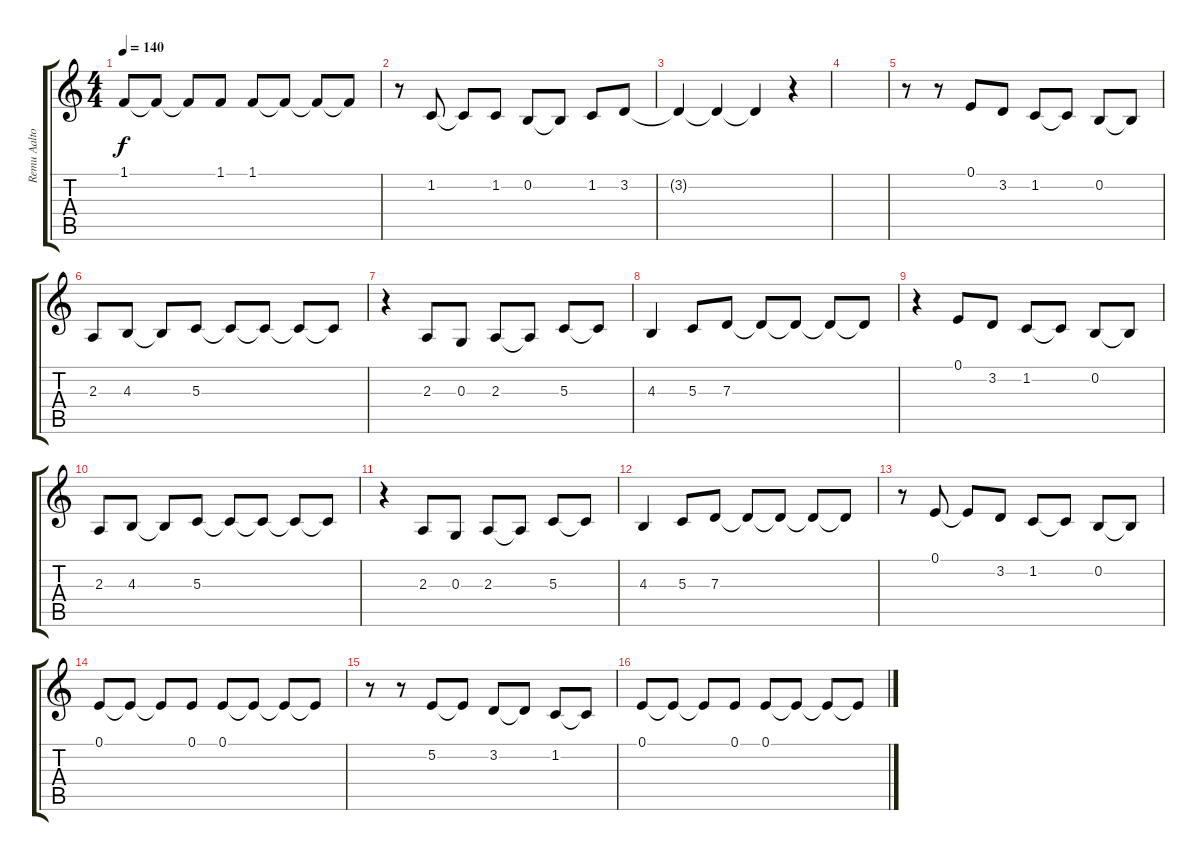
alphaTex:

\track ("Remu Aaltonen" "Remu Aalto") {instrument violin}
\staff {score tabs}
\tuning (E4 B3 G3 D3 A2 E2) {hide}
\ts (4 4)
\tempo 140
\clef g2
\ks c
1.1.8{dy f} 1.1{t}.8 1.1{t}.8 1.1.8 1.1.8 1.1{t}.8 1.1{t}.8 1.1{t}.8 |
r.8 1.2.8 1.2{t}.8 1.2.8 0.2.8 0.2{t}.8 1.2.8 3.2.8 |
3.2{t}.4 3.2{t}.4 3.2{t}.4 r.4 |
|
r.8 r.8 0.1.8 3.2.8 1.2.8 1.2{t}.8 0.2.8 0.2{t}.8 |
2.3.8 4.3.8 4.3{t}.8 5.3.8 5.3{t}.8 5.3{t}.8 5.3{t}.8 5.3{t}.8 |
r.4 2.3.8 0.3.8 2.3.8 2.3{t}.8 5.3.8 5.3{t}.8 |
4.3.4 5.3.8 7.3.8 7.3{t}.8 7.3{t}.8 7.3{t}.8 7.3{t}.8 |
r.4 0.1.8 3.2.8 1.2.8 1.2{t}.8 0.2.8 0.2{t}.8 |
2.3.8 4.3.8 4.3{t}.8 5.3.8 5.3{t}.8 5.3{t}.8 5.3{t}.8 5.3{t}.8 |
r.4 2.3.8 0.3.8 2.3.8 2.3{t}.8 5.3.8 5.3{t}.8 |
4.3.4 5.3.8 7.3.8 7.3{t}.8 7.3{t}.8 7.3{t}.8 7.3{t}.8 |
r.8 0.1.8 0.1{t}.8 3.2.8 1.2.8 1.2{t}.8 0.2.8 0.2{t}.8 |
0.1.8 0.1{t}.8 0.1{t}.8 0.1.8 0.1.8 0.1{t}.8 0.1{t}.8 0.1{t}.8 |
r.8 r.8 5.2.8 5.2{t}.8 3.2.8 3.2{t}.8 1.2.8 1.2{t}.8 |
0.1.8 0.1{t}.8 0.1{t}.8 0.1.8 0.1.8 0.1{t}.8 0.1{t}.8 0.1{t}.8
